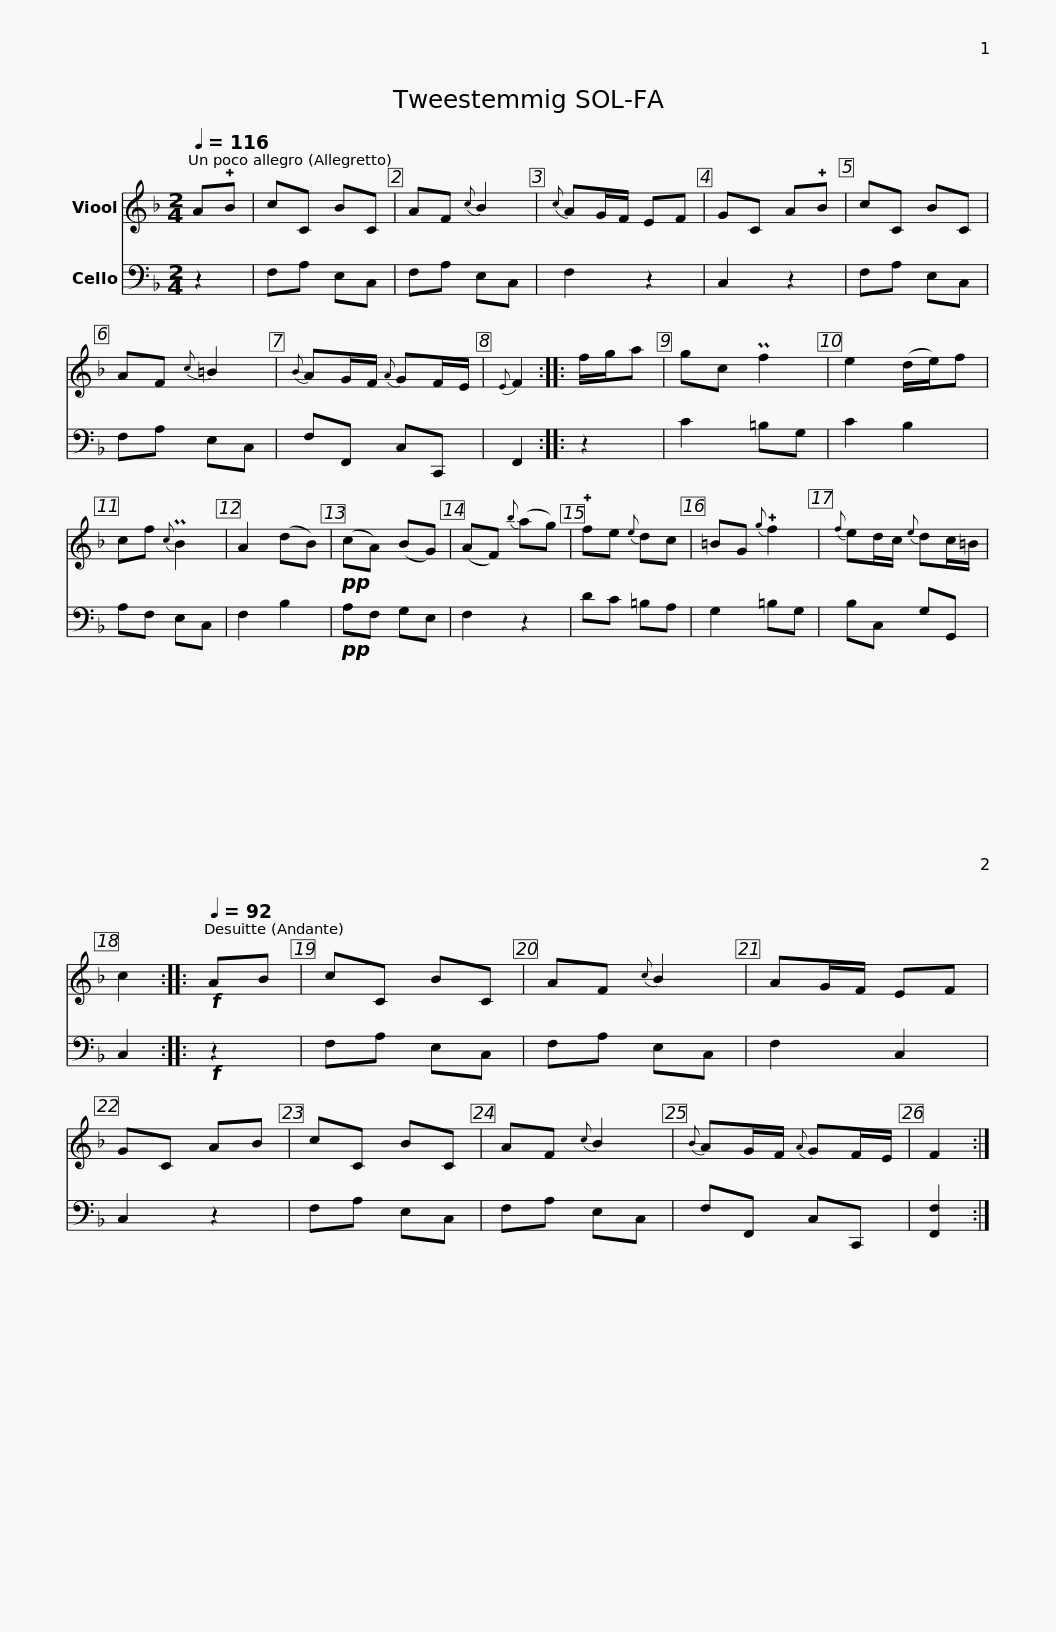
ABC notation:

X:1
%%score 1 2
L:1/8
Q:1/4=116
M:2/4
I:linebreak $
K:F
V:1 treble
V:2 bass
V:1
 A!plus!B | cC BC | AF{c} B2 |{c} AG/F/ EF | GC A!plus!B | %5
 cC BC | AF{c} =B2 |{B} AG/F/{A} GF/E/ |{E} F2 ::$ f/g/a | %10
 gc Pf2 | e2 (d/e/)f | cf{c} PB2 | A2 (dB) |!pp! (cA) (BG) | %15
 (AF){b} (ag) | !plus!fe{e} dc | =BG{g} !plus!f2 |{f} ed/c/{e} dc/=B/ | c2 ::$ %20
[Q:1/4=92]!f! AB | cC BC | AF{c} B2 | AG/F/ EF | GC AB | %25
 cC BC | AF{c} B2 |{B} AG/F/{A} GF/E/ | F2 :| %29
V:2
 z2 | F,A, E,C, | F,A, E,C, | F,2 z2 | C,2 z2 | %5
 F,A, E,C, | F,A, E,C, | F,F,, C,C,, | F,,2 ::$ z2 | %10
 C2 =B,G, | C2 B,2 | A,F, E,C, | F,2 B,2 |!pp! A,F, G,E, | %15
 F,2 z2 | DC =B,A, | G,2 =B,G, | B,C, G,G,, | C,2 ::$ %20
!f! z2 | F,A, E,C, | F,A, E,C, | F,2 C,2 | C,2 z2 | %25
 F,A, E,C, | F,A, E,C, | F,F,, C,C,, | [F,,F,]2 :| %29
